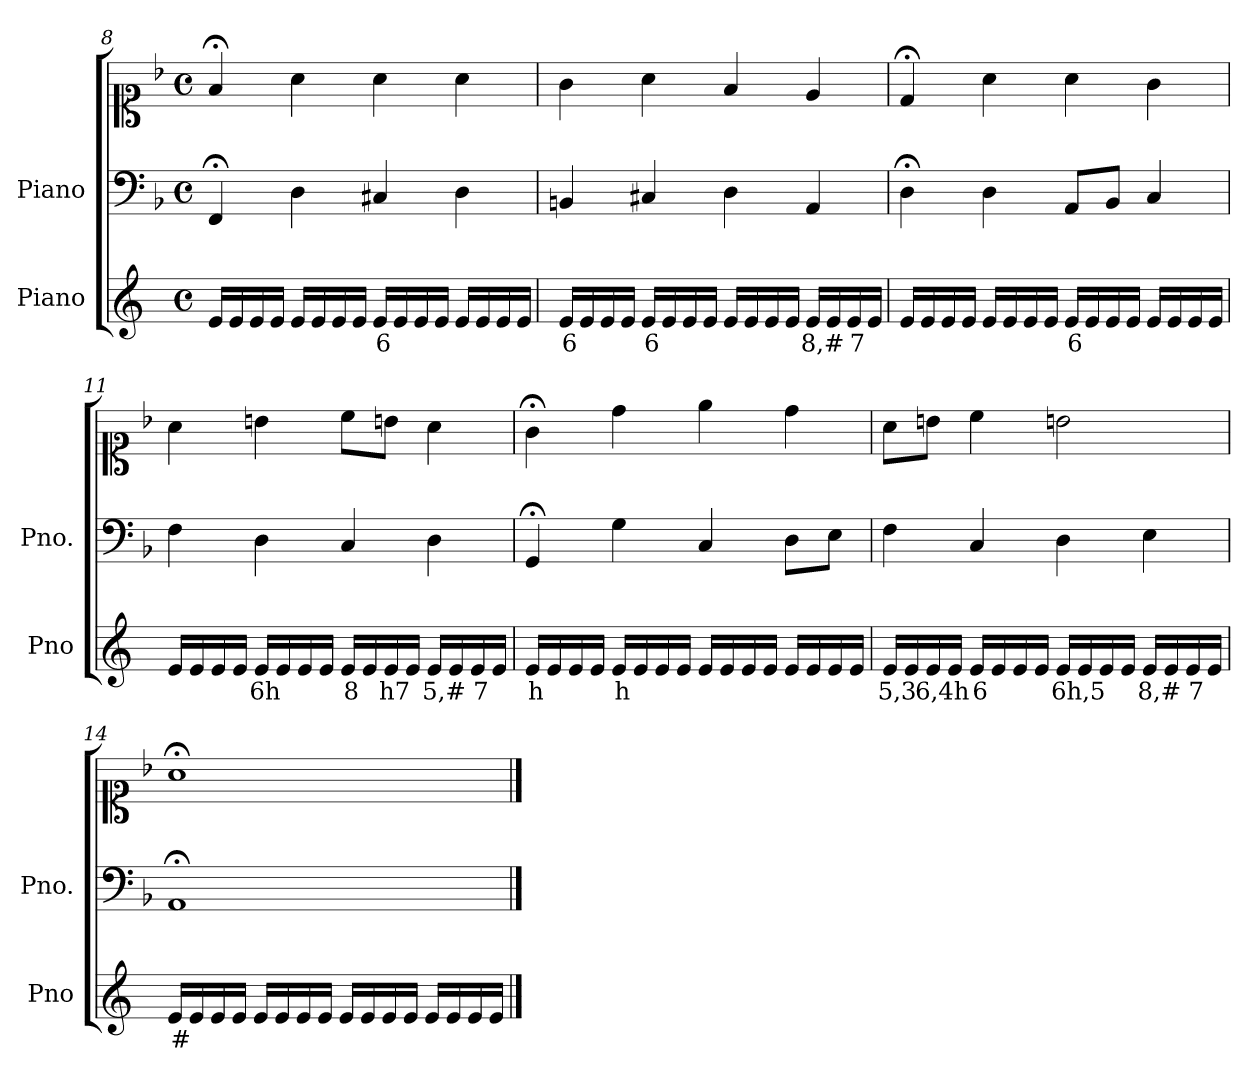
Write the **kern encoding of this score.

**kern	**text	**kern	**kern
*part2	*part2	*part1	*part1
*staff3	*staff3	*staff2	*staff1
*I"Piano	*	*I"Piano	*
*I'Pno	*	*I'Pno.	*
*clefG2	*	*clefF4	*clefC1
*k[]	*	*k[b-]	*k[b-]
*M4/4	*	*M4/4	*M4/4
*met(c)	*	*met(c)	*met(c)
=8	=8	=8	=8
16e/LL	.	4FF;</	4f;</
16e/	.	.	.
16e/	.	.	.
16e/JJ	.	.	.
16e/LL	.	4D\	4a\
16e/	.	.	.
16e/	.	.	.
16e/JJ	.	.	.
!	!LO:LY:b	!	!
16e/LL	6	4C#X/	4a\
16e/	.	.	.
16e/	.	.	.
16e/JJ	.	.	.
16e/LL	.	4D\	4a\
16e/	.	.	.
16e/	.	.	.
16e/JJ	.	.	.
=9	=9	=9	=9
!	!LO:LY:b	!	!
16e/LL	6	4BBn/	4g\
16e/	.	.	.
16e/	.	.	.
16e/JJ	.	.	.
!	!LO:LY:b	!	!
16e/LL	6	4C#X/	4a\
16e/	.	.	.
16e/	.	.	.
16e/JJ	.	.	.
16e/LL	.	4D\	4f/
16e/	.	.	.
16e/	.	.	.
16e/JJ	.	.	.
!	!LO:LY:b	!	!
16e/LL	8,#	4AA/	4e/
16e/	.	.	.
!	!LO:LY:b	!	!
16e/	7	.	.
16e/JJ	.	.	.
=10	=10	=10	=10
16e/LL	.	4D;<\	4d;</
16e/	.	.	.
16e/	.	.	.
16e/JJ	.	.	.
16e/LL	.	4D\	4a\
16e/	.	.	.
16e/	.	.	.
16e/JJ	.	.	.
!	!LO:LY:b	!	!
16e/LL	6	8AA/L	4a\
16e/	.	.	.
16e/	.	8BB-/J	.
16e/JJ	.	.	.
16e/LL	.	4C/	4g\
16e/	.	.	.
16e/	.	.	.
16e/JJ	.	.	.
=11	=11	=11	=11
16e/LL	.	4F\	4a\
16e/	.	.	.
16e/	.	.	.
16e/JJ	.	.	.
!	!LO:LY:b	!	!
16e/LL	6h	4D\	4bn\
16e/	.	.	.
16e/	.	.	.
16e/JJ	.	.	.
!	!LO:LY:b	!	!
16e/LL	8	4C/	8cc\L
16e/	.	.	.
!	!LO:LY:b	!	!
16e/	h7	.	8bn\J
16e/JJ	.	.	.
!	!LO:LY:b	!	!
16e/LL	5,#	4D\	4a\
16e/	.	.	.
!	!LO:LY:b	!	!
16e/	7	.	.
16e/JJ	.	.	.
=12	=12	=12	=12
!	!LO:LY:b	!	!
16e/LL	h	4GG;</	4g;<\
16e/	.	.	.
16e/	.	.	.
16e/JJ	.	.	.
!	!LO:LY:b	!	!
16e/LL	h	4G\	4dd\
16e/	.	.	.
16e/	.	.	.
16e/JJ	.	.	.
16e/LL	.	4C/	4ee\
16e/	.	.	.
16e/	.	.	.
16e/JJ	.	.	.
16e/LL	.	8D\L	4dd\
16e/	.	.	.
!	!LO:LY:b	!	!
16e/	_	8E\J	.
16e/JJ	.	.	.
=13	=13	=13	=13
!	!LO:LY:b	!	!
16e/LL	5,3	4F\	8a\L
16e/	.	.	.
!	!LO:LY:b	!	!
16e/	6,4h	.	8bn\J
16e/JJ	.	.	.
!	!LO:LY:b	!	!
16e/LL	6	4C/	4cc\
16e/	.	.	.
16e/	.	.	.
16e/JJ	.	.	.
!	!LO:LY:b	!	!
16e/LL	6h,5	4D\	2bn\
16e/	.	.	.
16e/	.	.	.
16e/JJ	.	.	.
!	!LO:LY:b	!	!
16e/LL	8,#	4E\	.
16e/	.	.	.
!	!LO:LY:b	!	!
16e/	7	.	.
16e/JJ	.	.	.
=14	=14	=14	=14
!	!LO:LY:b	!	!
16e/LL	#	1AA;<	1a;<
16e/	.	.	.
16e/	.	.	.
16e/JJ	.	.	.
16e/LL	.	.	.
16e/	.	.	.
16e/	.	.	.
16e/JJ	.	.	.
16e/LL	.	.	.
16e/	.	.	.
16e/	.	.	.
16e/JJ	.	.	.
16e/LL	.	.	.
16e/	.	.	.
16e/	.	.	.
16e/JJ	.	.	.
==	==	==	==
*-	*-	*-	*-
